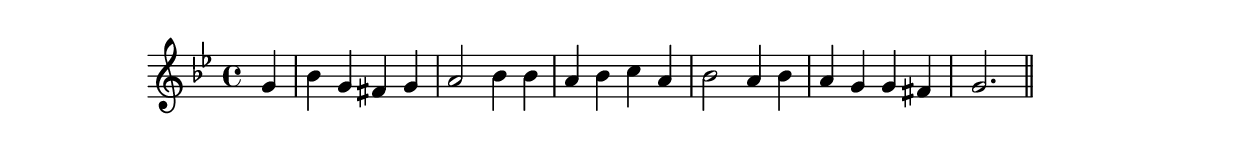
\version "2.14.0"
%{\header {
  title = "Chorale, `Es steh'n vor Gottes Throne'"
  composer = "J.S. Bach"
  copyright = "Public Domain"
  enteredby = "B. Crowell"
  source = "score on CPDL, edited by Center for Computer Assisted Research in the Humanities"
}%}
\score{{\key g \minor
\time 4/4
%{\tempo 4=120
%}\relative g' {
  \partial 4
  g4 | bes g fis g | a2 bes4 bes | a bes c a | bes2 a4 bes | a g g fis | g2.
  \bar "||"
}
}}